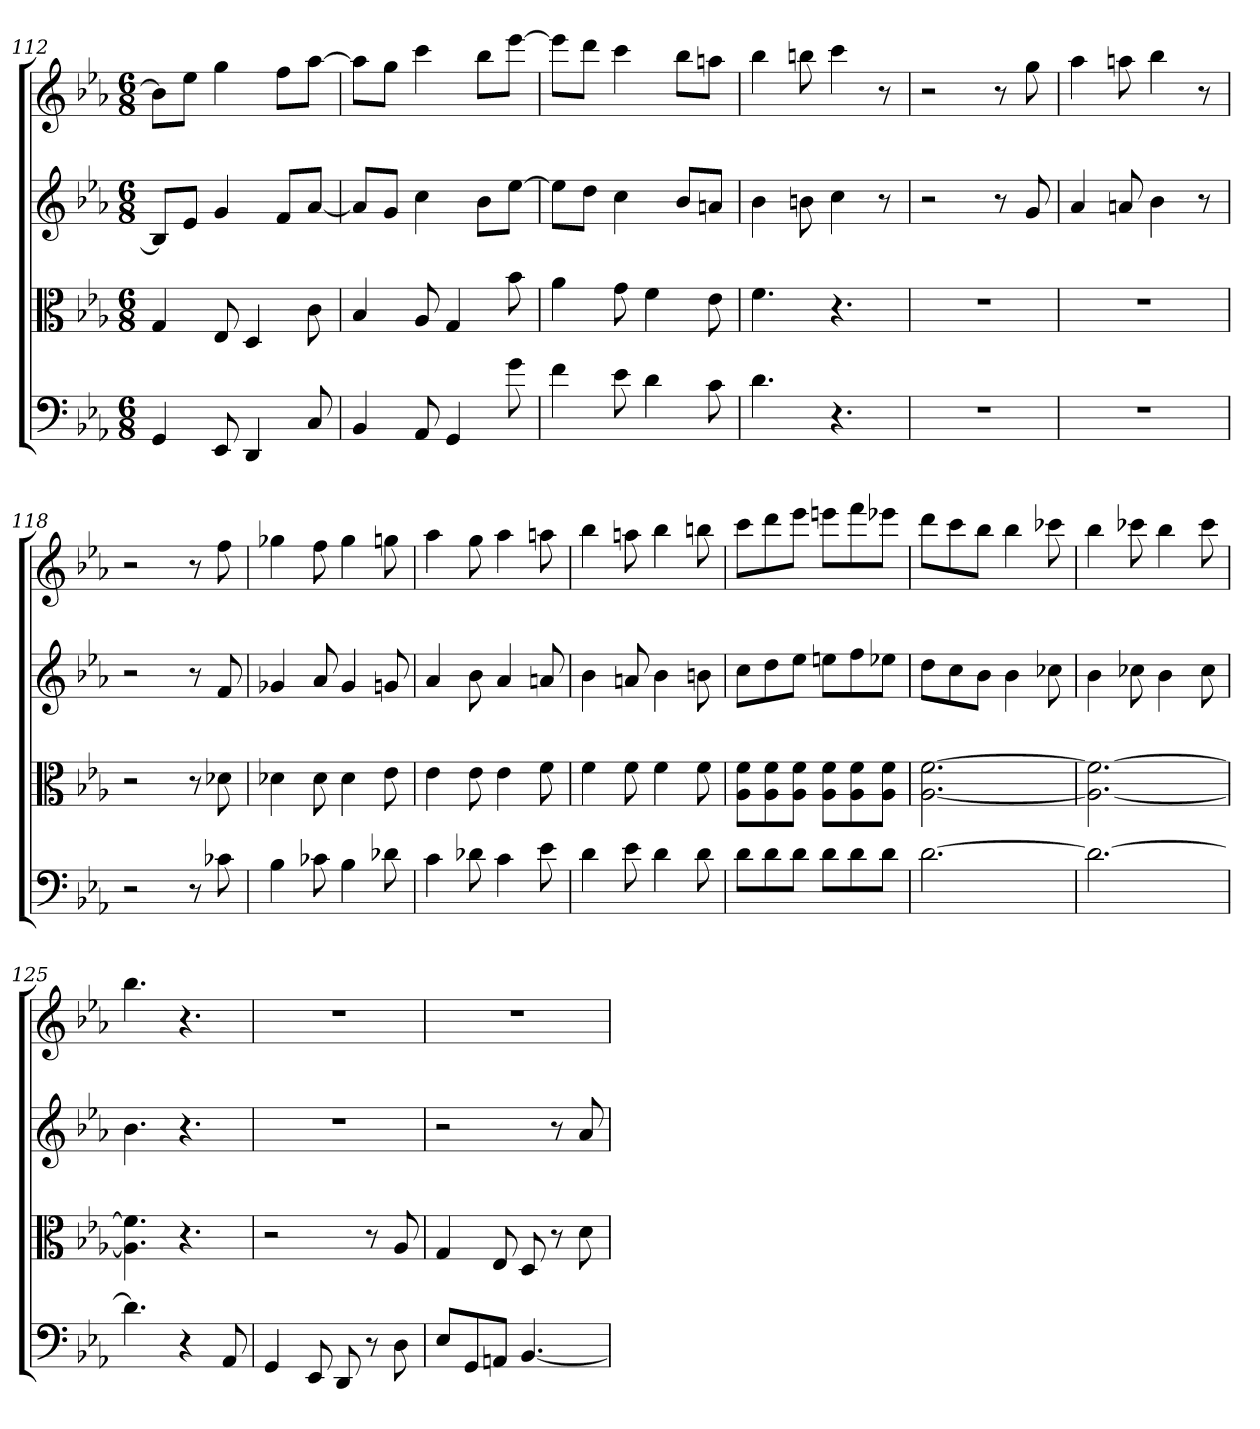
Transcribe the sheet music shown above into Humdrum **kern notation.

**kern	**kern	**kern	**kern
*part4	*part3	*part2	*part1
*staff4	*staff3	*staff2	*staff1
*clefF4	*clefC3	*	*
*k[b-e-a-]	*k[b-e-a-]	*k[b-e-a-]	*k[b-e-a-]
*E-:	*E-:	*E-:	*E-:
*M6/8	*M6/8	*M6/8	*M6/8
=112	=112	=112	=112
4GG	4G	8B-L]	8b-L]
.	.	8e-J	8ee-J
8EE-	8E-	4g	4gg
4DD	4D	.	.
.	.	8fL	8ffL
8C	8c	[8a-J	[8aa-J
=113	=113	=113	=113
4BB-	4B-	8a-L]	8aa-L]
.	.	8gJ	8ggJ
8AA-	8A-	4cc	4ccc
4GG	4G	.	.
.	.	8b-L	8bb-L
8g	8b-	[8ee-J	[8eee-J
=114	=114	=114	=114
4f	4a-	8ee-L]	8eee-L]
.	.	8ddJ	8dddJ
8e-	8g	4cc	4ccc
4d	4f	.	.
.	.	8b-L	8bb-L
8c	8e-	8anJ	8aanJ
=115	=115	=115	=115
4.d	4.f	4b-	4bb-
.	.	8bn	8bbn
4.r	4.r	4cc	4ccc
.	.	8r	8r
=116	=116	=116	=116
2.r	2.r	2r	2r
.	.	8r	8r
.	.	8g	8gg
=117	=117	=117	=117
2.r	2.r	4a-	4aa-
.	.	8an	8aan
.	.	4b-	4bb-
.	.	8r	8r
=118	=118	=118	=118
2r	2r	2r	2r
8r	8r	8r	8r
8c-X	8d-X	8f	8ff
=119	=119	=119	=119
4B-	4d-X	4g-X	4gg-X
8c-X	8d-	8a-	8ff
4B-	4d-	4g-	4gg-
8d-X	8e-	8gn	8ggn
=120	=120	=120	=120
4c	4e-	4a-	4aa-
8d-X	8e-	8b-	8gg
4c	4e-	4a-	4aa-
8e-	8f	8an	8aan
=121	=121	=121	=121
4d	4f	4b-	4bb-
8e-	8f	8an	8aan
4d	4f	4b-	4bb-
8d	8f	8bn	8bbn
=122	=122	=122	=122
8d\L	8A-\ 8f\L	8ccL	8cccL
8d\	8A-\ 8f\	8dd	8ddd
8d\J	8A-\ 8f\J	8ee-J	8eee-J
8d\L	8A-\ 8f\L	8eenL	8eeenL
8d\	8A-\ 8f\	8ff	8fff
8d\J	8A-\ 8f\J	8ee-XJ	8eee-XJ
=123	=123	=123	=123
[2.d	[2.A- [2.f	8ddL	8dddL
.	.	8cc	8ccc
.	.	8b-J	8bb-J
.	.	4b-	4bb-
.	.	8cc-X	8ccc-X
=124	=124	=124	=124
2.d_	2.A-_ 2.f_	4b-	4bb-
.	.	8cc-X	8ccc-X
.	.	4b-	4bb-
.	.	8cc-	8ccc-
=125	=125	=125	=125
4.d]	4.A-] 4.f]	4.b-	4.bb-
4r	4.r	4.r	4.r
8AA-	.	.	.
=126	=126	=126	=126
4GG	2r	2.r	2.r
8EE-	.	.	.
8DD	.	.	.
8r	8r	.	.
8D	8A-	.	.
=127	=127	=127	=127
8E-/L	4G	2r	2.r
8GG/	.	.	.
8AAn/J	8E-	.	.
[4.BB-	8D	.	.
.	8r	8r	.
.	8d	8a-	.
=	=	=	=
*-	*-	*-	*-
